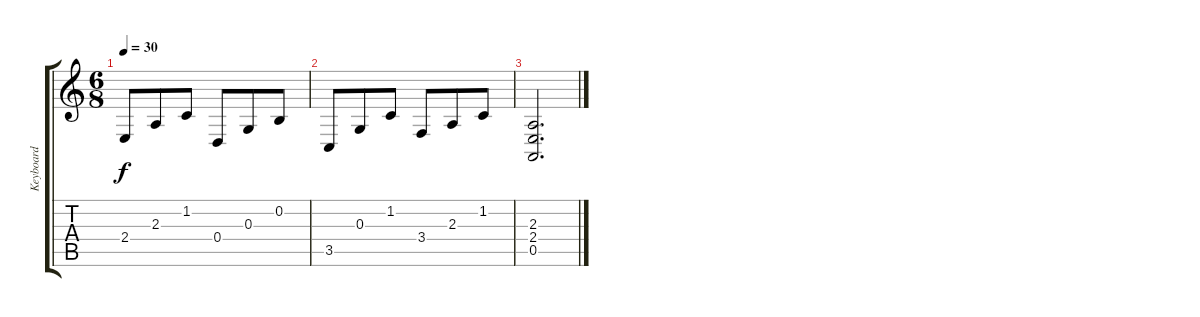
\track ("Keyboard" "Keyboard") {instrument electricpiano1}
\staff {score tabs}
\tuning (E4 B3 G3 D3 A2 E2) {hide}
\ts (6 8)
\tempo 30
\clef g2
\ks c
2.4.8{dy f} 2.3.8 1.2.8 0.4.8 0.3.8 0.2.8 |
3.5.8 0.3.8 1.2.8 3.4.8 2.3.8 1.2.8 |
(2.3 2.4 0.5).2{d}
